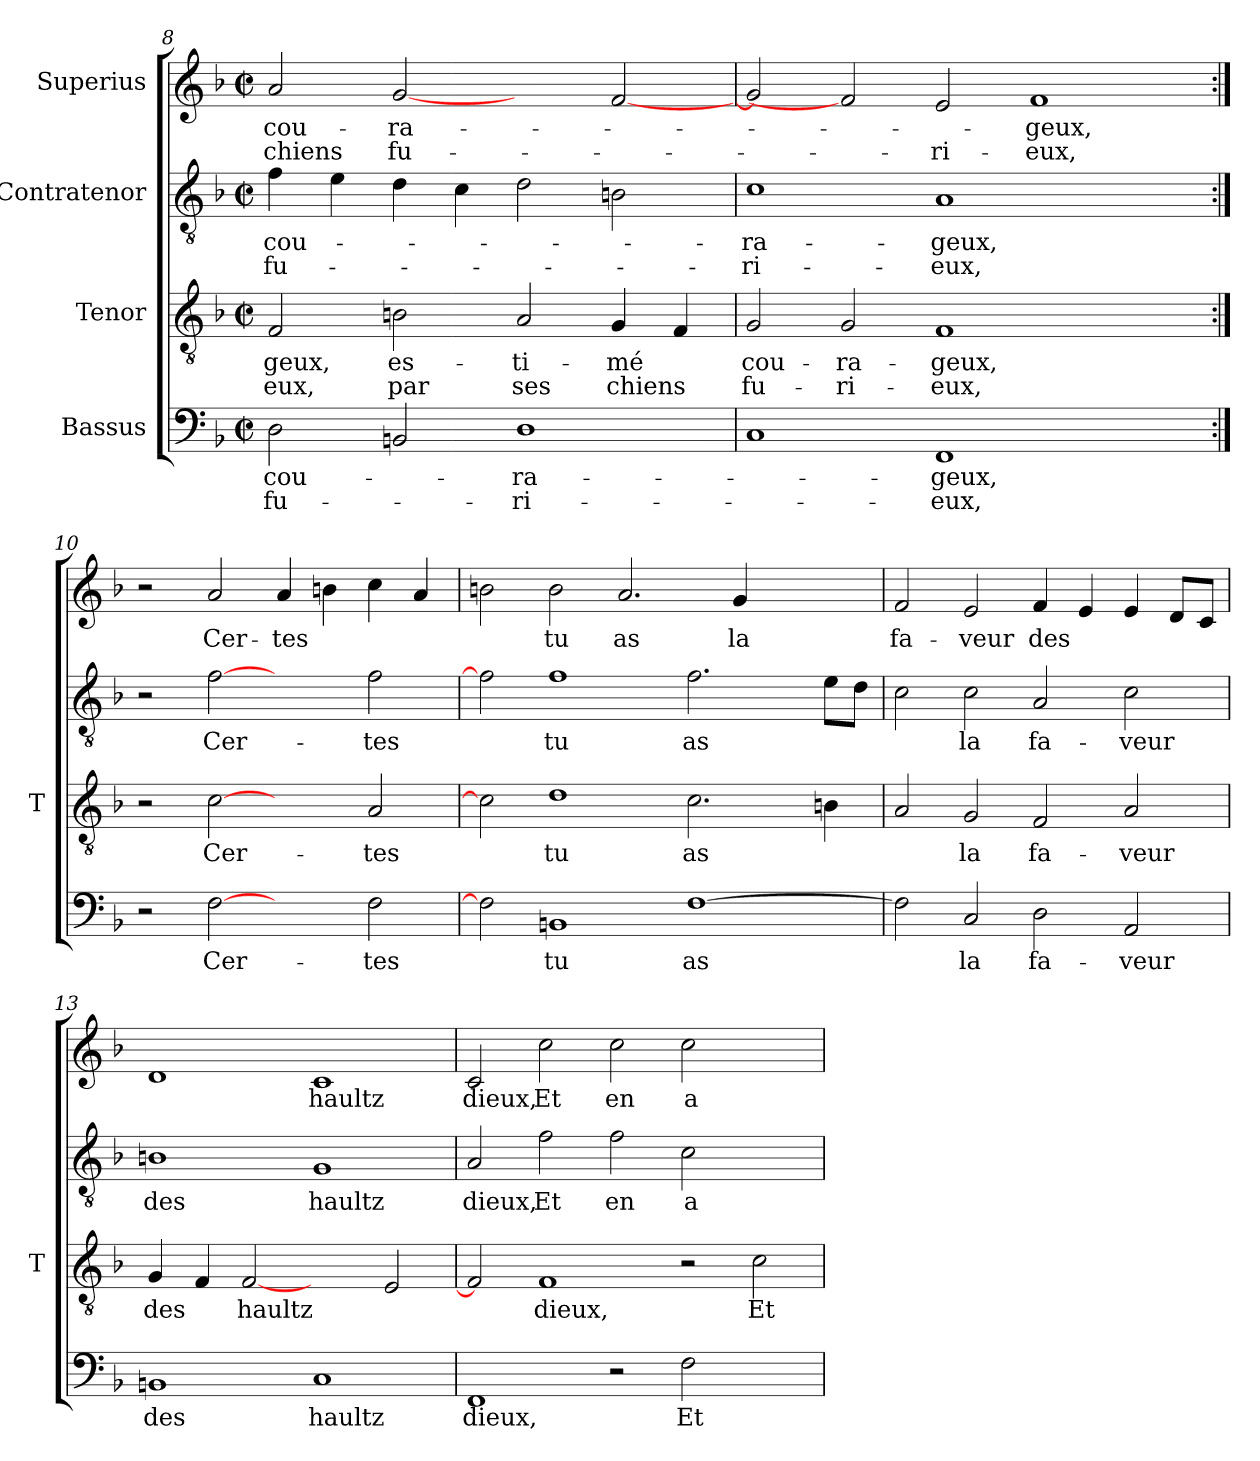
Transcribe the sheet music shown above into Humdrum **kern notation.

**kern	**text	**text	**kern	**text	**text	**kern	**text	**text	**kern	**text	**text
*part4	*part4	*part4	*part3	*part3	*part3	*part2	*part2	*part2	*part1	*part1	*part1
*staff4	*staff4	*staff4	*staff3	*staff3	*staff3	*staff2	*staff2	*staff2	*staff1	*staff1	*staff1
*I"Bassus	*	*	*I"Tenor	*	*	*I"Contratenor	*	*	*I"Superius	*	*
*	*	*	*I'T	*	*	*	*	*	*	*	*
*clefF4	*	*	*clefGv2	*	*	*clefGv2	*	*	*clefG2	*	*
*k[b-]	*	*	*k[b-]	*	*	*k[b-]	*	*	*k[b-]	*	*
*F:	*	*	*F:	*	*	*F:	*	*	*F:	*	*
*M2/2	*	*	*M2/2	*	*	*M2/2	*	*	*M2/2	*	*
*met(c|)	*	*	*met(c|)	*	*	*met(c|)	*	*	*met(c|)	*	*
=8	=8	=8	=8	=8	=8	=8	=8	=8	=8	=8	=8
2D	cou-	fu-	2F	-geux,	-eux,	4f	cou-	fu-	2a	cou-	-chiens
.	.	.	.	.	.	4e	.	.	.	.	.
2BBn	.	.	2Bn	es-	-par	4d	.	.	[2g	ra-	fu-
.	.	.	.	.	.	4c	.	.	.	.	.
1D	ra-	ri-	2A	ti-	-ses	2d	.	.	2ryy	.	.
.	.	.	4G	-mé	-chiens	2Bn	.	.	[2f	.	.
.	.	.	4F	.	.	.	.	.	.	.	.
=9	=9	=9	=9	=9	=9	=9	=9	=9	=9	=9	=9
1C	.	.	2G	cou-	fu-	1c	ra-	ri-	2g]	.	.
.	.	.	2G	ra-	ri-	.	.	.	2f]	.	.
1FF	-geux,	-eux,	1F	-geux,	-eux,	1A	-geux,	-eux,	2e	.	ri-
.	.	.	.	.	.	.	.	.	1f	-geux,	-eux,
2ryy	.	.	2ryy	.	.	2ryy	.	.	.	.	.
=10:|!	=10:|!	=10:|!	=10:|!	=10:|!	=10:|!	=10:|!	=10:|!	=10:|!	=10:|!	=10:|!	=10:|!
2r	.	.	2r	.	.	2r	.	.	2r	.	.
[2F	Cer-	.	[2c	Cer-	.	[2f	Cer-	.	2a	Cer-	.
2ryy	.	.	2ryy	.	.	2ryy	.	.	4a	-tes	.
.	.	.	.	.	.	.	.	.	4bn	.	.
2F	-tes	.	2A	-tes	.	2f	-tes	.	4cc	.	.
.	.	.	.	.	.	.	.	.	4a	.	.
!!LO:PB:g=z
=11	=11	=11	=11	=11	=11	=11	=11	=11	=11	=11	=11
2F]	.	.	2c]	.	.	2f]	.	.	2bn	.	.
1BBn	-tu	.	1d	-tu	.	1f	-tu	.	2b	-tu	.
.	.	.	.	.	.	.	.	.	2.a	-as	.
[1F	-as	.	2.c	-as	.	2.f	-as	.	.	.	.
.	.	.	.	.	.	.	.	.	4g	-la	.
.	.	.	.	.	.	.	.	.	2ryy	.	.
.	.	.	4Bn	.	.	8eL	.	.	.	.	.
.	.	.	.	.	.	8dJ	.	.	.	.	.
=12	=12	=12	=12	=12	=12	=12	=12	=12	=12	=12	=12
2F]	.	.	2A	.	.	2c	.	.	2f	fa-	.
2C	-la	.	2G	-la	.	2c	-la	.	2e	-veur	.
2D	fa-	.	2F	fa-	.	2A	fa-	.	4f	-des	.
.	.	.	.	.	.	.	.	.	4e	.	.
2AA	-veur	.	2A	-veur	.	2c	-veur	.	4e	.	.
.	.	.	.	.	.	.	.	.	8dL	.	.
.	.	.	.	.	.	.	.	.	8cJ	.	.
=13	=13	=13	=13	=13	=13	=13	=13	=13	=13	=13	=13
1BBn	-des	.	4G	-des	.	1Bn	-des	.	1d	.	.
.	.	.	4F	.	.	.	.	.	.	.	.
.	.	.	[2F	-haultz	.	.	.	.	.	.	.
1C	-haultz	.	2ryy	.	.	1G	-haultz	.	1c	-haultz	.
.	.	.	2E	.	.	.	.	.	.	.	.
=14	=14	=14	=14	=14	=14	=14	=14	=14	=14	=14	=14
1FF	-dieux,	.	2F]	.	.	2A	-dieux,	.	2c	-dieux,	.
.	.	.	1F	-dieux,	.	2f	-Et	.	2cc	-Et	.
2r	.	.	.	.	.	2f	-en	.	2cc	-en	.
2F	-Et	.	2r	.	.	2c	a-	.	2cc	a-	.
2ryy	.	.	2c	-Et	.	2ryy	.	.	2ryy	.	.
=	=	=	=	=	=	=	=	=	=	=	=
*-	*-	*-	*-	*-	*-	*-	*-	*-	*-	*-	*-
